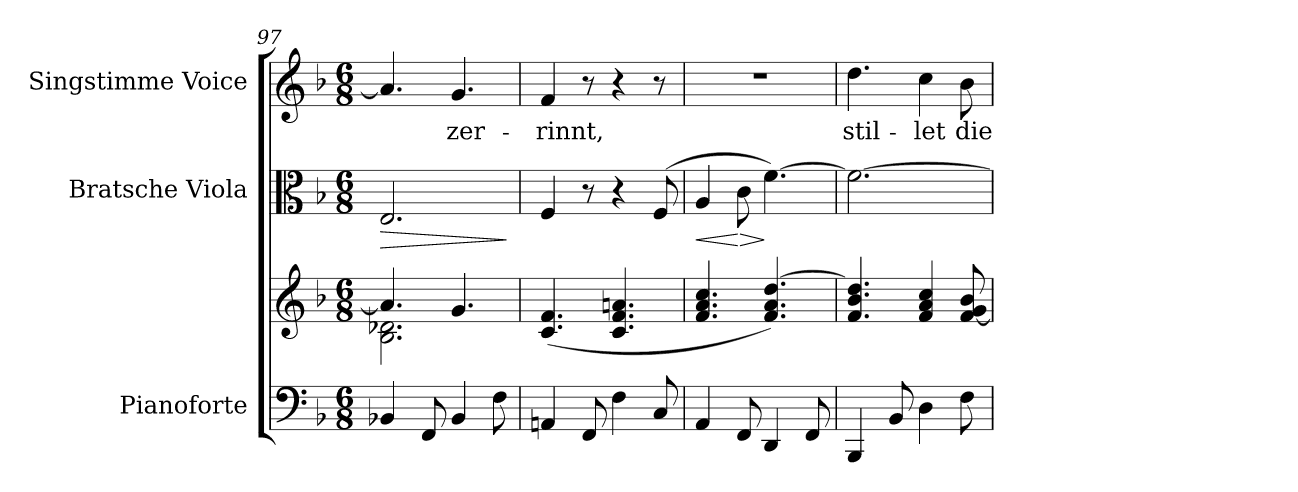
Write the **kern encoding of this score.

**kern	**kern	**kern	**dynam	**kern	**text
*part3	*part3	*part2	*part2	*part1	*part1
*staff4	*staff3	*staff2	*staff2	*staff1	*staff1
*I"Pianoforte	*	*I"Bratsche Viola	*	*I"Singstimme Voice	*
*I'Pno	*	*I'Vla	*	*	*
*clefF4	*clefG2	*clefC3	*	*clefG2	*
*k[b-]	*k[b-]	*k[b-]	*	*k[b-]	*
*M6/8	*M6/8	*M6/8	*	*M6/8	*
=97	=97	=97	=97	=97	=97
*	*^	*	*	*	*
!	!	!	!	!LO:HP:b	!	!
4BB-X/	4.a-/]	2.B-\ 2.d-X\	2.E/	>	4.a-/]	.
8FF/	.	.	.	.	.	.
!	!	!	!	!	!	!LO:LY:b
4BB-/	4.g/	.	.	.	4.g/	zer-
8F\	.	.	.	.	.	.
*	*v	*v	*	*	*	*
.	.	.	]	.	.
=98	=98	=98	=98	=98	=98
!	!	!	!	!	!LO:LY:b
4AAn/	(4.c/ 4.f/	4F/	.	4f/	-rinnt,
8FF/	.	8r	.	8r	.
4F\	4.c/ 4.f/ 4.an/	4r	.	4r	.
8C/	.	(>8F/	.	8r	.
=99	=99	=99	=99	=99	=99
!	!	!	!LO:HP:b	!	!
4AA/	4.f/ 4.a/ 4.cc/	4A/	<	2.r	.
!	!	!	!LO:HP:n=1:b	!	!
8FF/	.	8c\	[ >	.	.
4DD/	4.f/ 4.a/ [>4.dd/)	[4.f\)	]	.	.
8FF/	.	.	.	.	.
!!LO:LB:g=z
=100	=100	=100	=100	=100	=100
!	!	!	!	!	!LO:LY:b
4BBB-/	4.f/ 4.b-/ 4.dd/]	2.f\_	.	4.dd\	stil-
8BB-/	.	.	.	.	.
!	!	!	!	!	!LO:LY:b
4D\	4f/ 4a/ 4cc/	.	.	4cc\	-let
!	!	!	!	!	!LO:LY:b
8F\	[8f/ 8g/ 8b-/	.	.	8b-\	die
=	=	=	=	=	=
*-	*-	*-	*-	*-	*-
